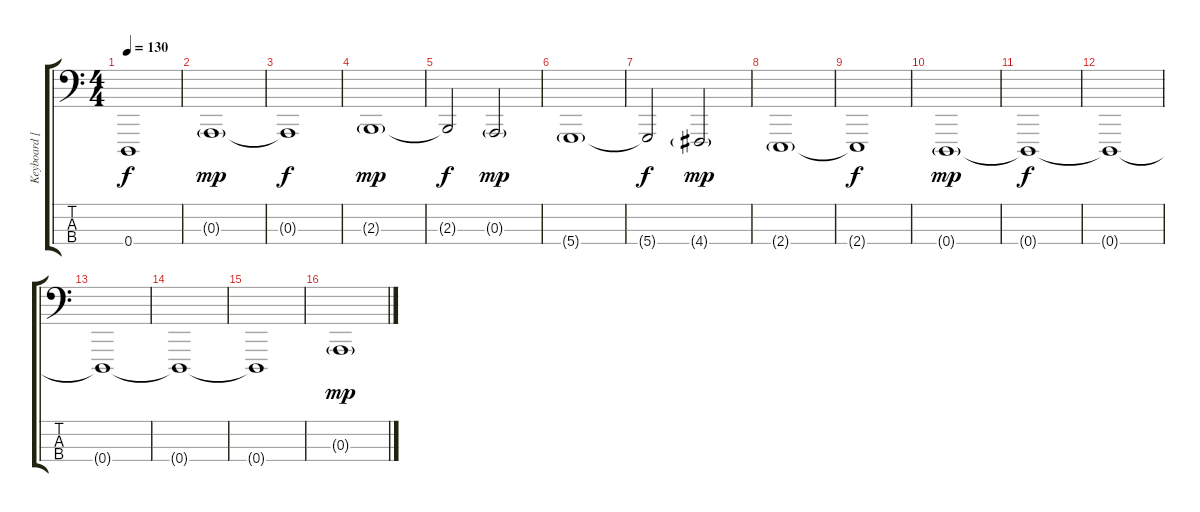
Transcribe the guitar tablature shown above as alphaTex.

\track ("Keyboard [Low Strings]" "Keyboard [") {instrument stringensemble2}
\staff {score tabs}
\tuning (G2 D2 A1 D1) {hide}
\ts (4 4)
\tempo 130
\clef f4
\ks c
0.4{t}.1{dy f} |
0.3{g}.1{dy mp} |
0.3{t}.1{dy f} |
2.3{g}.1{dy mp} |
2.3{t}.2{dy f} 0.3{g}.2{dy mp} |
5.4{g}.1 |
5.4{t}.2{dy f} 4.4{g}.2{dy mp} |
2.4{g}.1 |
2.4{t}.1{dy f} |
0.4{g}.1{dy mp} |
0.4{t}.1{dy f} |
0.4{t}.1 |
0.4{t}.1 |
0.4{t}.1 |
0.4{t}.1 |
0.3{g}.1{dy mp}
